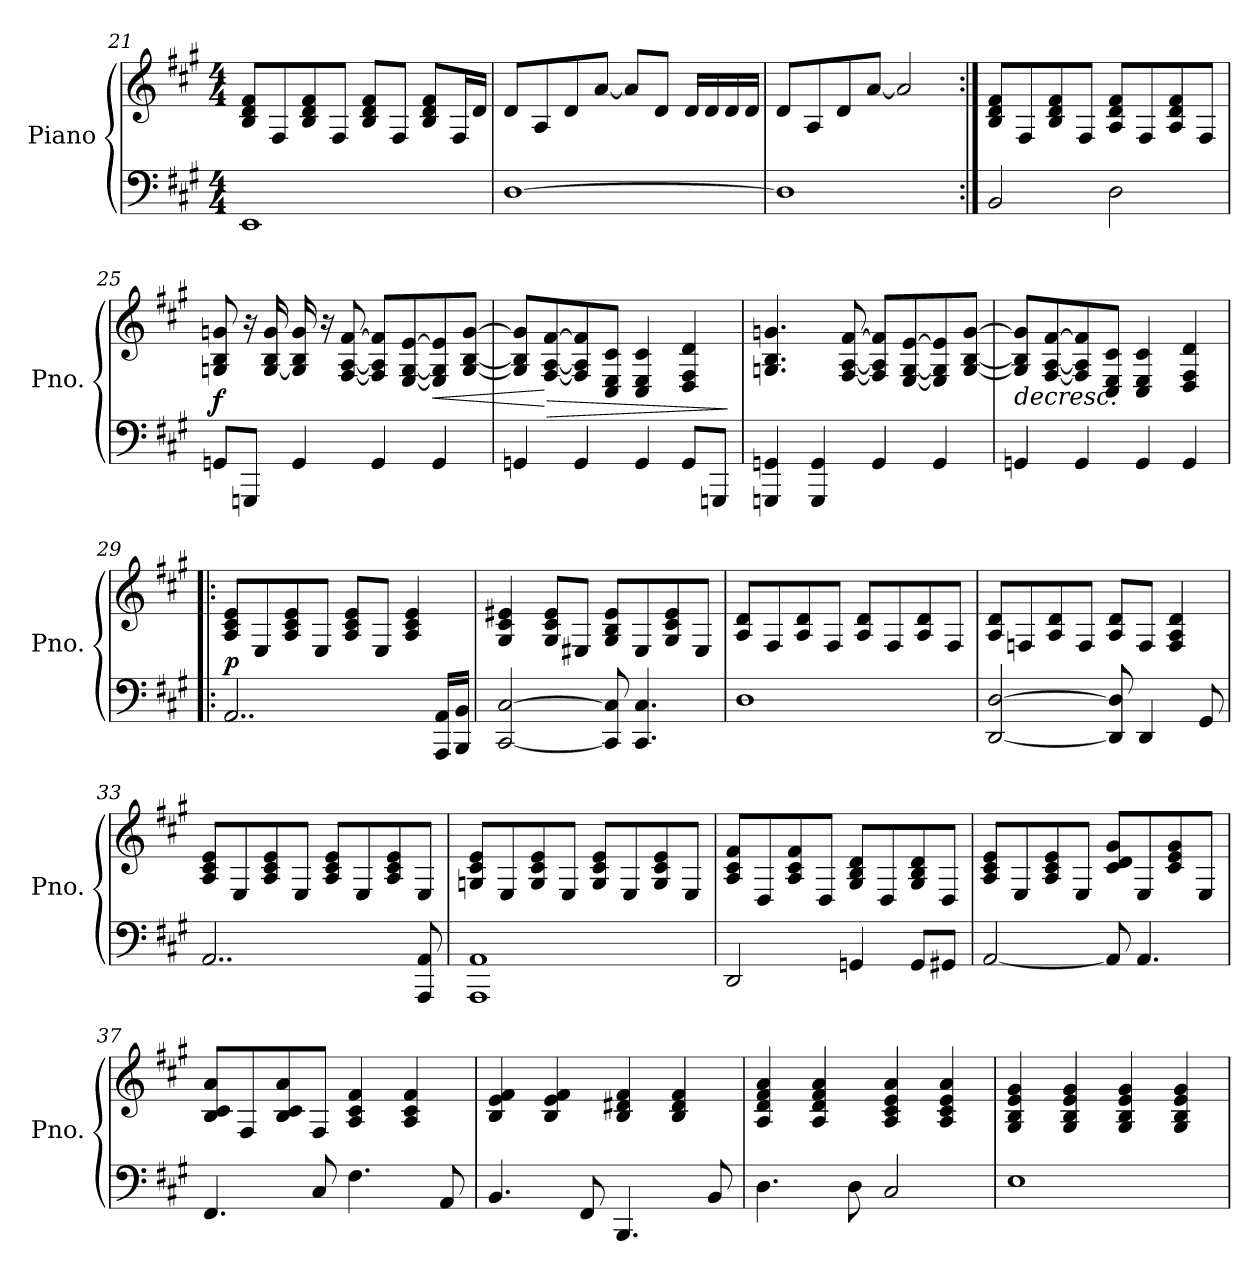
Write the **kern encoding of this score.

**kern	**kern	**dynam
*part1	*part1	*part1
*staff2	*staff1	*staff1/2
*I"Piano	*	*
*I'Pno.	*	*
*clefF4	*clefG2	*
*k[f#c#g#]	*k[f#c#g#]	*
*M4/4	*M4/4	*
=21	=21	=21
1EE	8B/ 8d/ 8f#/L	.
.	8F#/	.
.	8B/ 8d/ 8f#/	.
.	8F#/J	.
.	8B/ 8d/ 8f#/L	.
.	8F#/J	.
.	8B/ 8d/ 8f#/L	.
.	16F#/L	.
.	16d/JJ	.
!!LO:LB:g=z
=22	=22	=22
[1D	8d/L	.
.	8A/	.
.	8d/	.
.	[8a/J	.
.	8a/L]	.
.	8d/J	.
.	16d/LL	.
.	16d/	.
.	16d/	.
.	16d/JJ	.
=23	=23	=23
1D]	8d/L	.
.	8A/	.
.	8d/	.
.	[8a/J	.
.	2a/]	.
=24:|!	=24:|!	=24:|!
2BB/	8B/ 8d/ 8f#/L	.
.	8F#/	.
.	8B/ 8d/ 8f#/	.
.	8F#/J	.
2D\	8A/ 8d/ 8f#/L	.
.	8F#/	.
.	8A/ 8d/ 8f#/	.
.	8F#/J	.
=25	=25	=25
!	!	!LO:DY:b
8GGn/L	8Gn/ 8B/ 8gn/	f
8GGGn/J	16r	.
.	[16G/ 16B/ 16g/	.
4GG/	16G/] 16B/ 16g/	.
.	16r	.
.	[8F#/ [8A/ [8f#/	.
4GG/	8F#/] 8A/] 8f#/]L	.
.	[8E/ [8G/ [8e/	.
!	!	!LO:HP:b
4GG/	8E/] 8G/] 8e/]	<
.	[8G/ [8B/ [8g/J	.
!!LO:LB:g=z
=26	=26	=26
4GGn/	8G/] 8B/] 8g/]L	.
!	!	!LO:HP:n=1:b
.	[8F#/ [8A/ [8f#/	[ >
4GG/	8F#/] 8A/] 8f#/]	.
.	8C#/ 8E/ 8c#/J	.
4GG/	4C#/ 4E/ 4c#/	.
8GG/L	4D/ 4F#/ 4d/	.
8GGGn/J	.	.
.	.	]
=27	=27	=27
4GGGn/ 4GGn/	4.Gn/ 4.B/ 4.gn/	.
4GGG/ 4GG/	.	.
.	[8F#/ [8A/ [8f#/	.
4GG/	8F#/] 8A/] 8f#/]L	.
.	[8E/ [8G/ [8e/	.
4GG/	8E/] 8G/] 8e/]	.
.	[8G/ [8B/ [8g/J	.
=28	=28	=28
!	!	!LO:HP:b
4GGn/	8G/] 8B/] 8g/]L	>
.	[8F#/ [8A/ [8f#/	.
4GG/	8F#/] 8A/] 8f#/]	.
.	8C#/ 8E/ 8c#/J	.
4GG/	4C#/ 4E/ 4c#/	.
4GG/	4D/ 4F#/ 4d/	.
=29!|:	=29!|:	=29!|:
!	!	!LO:DY:a=2
2..AA/	8A/ 8c#/ 8e/L	p
.	8E/	]
.	8A/ 8c#/ 8e/	.
.	8E/J	.
.	8A/ 8c#/ 8e/L	.
.	8E/J	.
.	4A/ 4c#/ 4e/	.
16AAA/ 16AA/LL	.	.
16BBB/ 16BB/JJ	.	.
!!LO:LB:g=z
=30	=30	=30
[2CC#/ [2C#/	4G#/ 4c#/ 4e#X/	.
.	8G#/ 8c#/ 8e#/L	.
.	8E#X/J	.
8CC#/] 8C#/]	8G#/ 8B/ 8e#/L	.
4.CC#/ 4.C#/	8E#/	.
.	8G#/ 8c#/ 8e#/	.
.	8E#/J	.
=31	=31	=31
1D	8A/ 8d/L	.
.	8F#/	.
.	8A/ 8d/	.
.	8F#/J	.
.	8A/ 8d/L	.
.	8F#/	.
.	8A/ 8d/	.
.	8F#/J	.
=32	=32	=32
[2DD/ [2D/	8A/ 8d/L	.
.	8Fn/	.
.	8A/ 8d/	.
.	8F/J	.
8DD/] 8D/]	8A/ 8d/L	.
4DD/	8F/J	.
.	4F/ 4A/ 4d/	.
8GG#/	.	.
!!LO:LB:g=z
=33	=33	=33
2..AA/	8A/ 8c#/ 8e/L	.
.	8E/	.
.	8A/ 8c#/ 8e/	.
.	8E/J	.
.	8A/ 8c#/ 8e/L	.
.	8E/	.
.	8A/ 8c#/ 8e/	.
8AAA/ 8AA/	8E/J	.
=34	=34	=34
1AAA 1AA	8Gn/ 8c#/ 8e/L	.
.	8E/	.
.	8G/ 8c#/ 8e/	.
.	8E/J	.
.	8G/ 8c#/ 8e/L	.
.	8E/	.
.	8G/ 8c#/ 8e/	.
.	8E/J	.
=35	=35	=35
2DD/	8A/ 8c#/ 8f#/L	.
.	8D/	.
.	8A/ 8c#/ 8f#/	.
.	8D/J	.
4GGn/	8G#/ 8B/ 8d/L	.
.	8D/	.
8GG/L	8G#/ 8B/ 8d/	.
8GG#X/J	8D/J	.
!!LO:LB:g=z
=36	=36	=36
[2AA/	8A/ 8c#/ 8e/L	.
.	8E/	.
.	8A/ 8c#/ 8e/	.
.	8E/J	.
8AA/]	8c#/ 8d/ 8g#/L	.
4.AA/	8E/	.
.	8c#/ 8e/ 8g#/	.
.	8E/J	.
=37	=37	=37
4.FF#/	8B/ 8c#/ 8a/L	.
.	8F#/	.
.	8B/ 8c#/ 8a/	.
8C#/	8F#/J	.
4.F#\	4A/ 4c#/ 4f#/	.
.	4A/ 4c#/ 4f#/	.
8AA/	.	.
=38	=38	=38
4.BB/	4B/ 4e/ 4f#/	.
.	4B/ 4e/ 4f#/	.
8FF#/	.	.
4.BBB/	4B/ 4d#X/ 4f#/	.
.	4B/ 4d#/ 4f#/	.
8BB/	.	.
=39	=39	=39
4.D\	4A/ 4d/ 4f#/ 4a/	.
.	4A/ 4d/ 4f#/ 4a/	.
8D\	.	.
2C#/	4A/ 4c#/ 4e/ 4a/	.
.	4A/ 4c#/ 4e/ 4a/	.
=40	=40	=40
1E	4G#/ 4B/ 4e/ 4g#/	.
.	4G#/ 4B/ 4e/ 4g#/	.
.	4G#/ 4B/ 4e/ 4g#/	.
.	4G#/ 4B/ 4e/ 4g#/	.
=	=	=
*-	*-	*-
